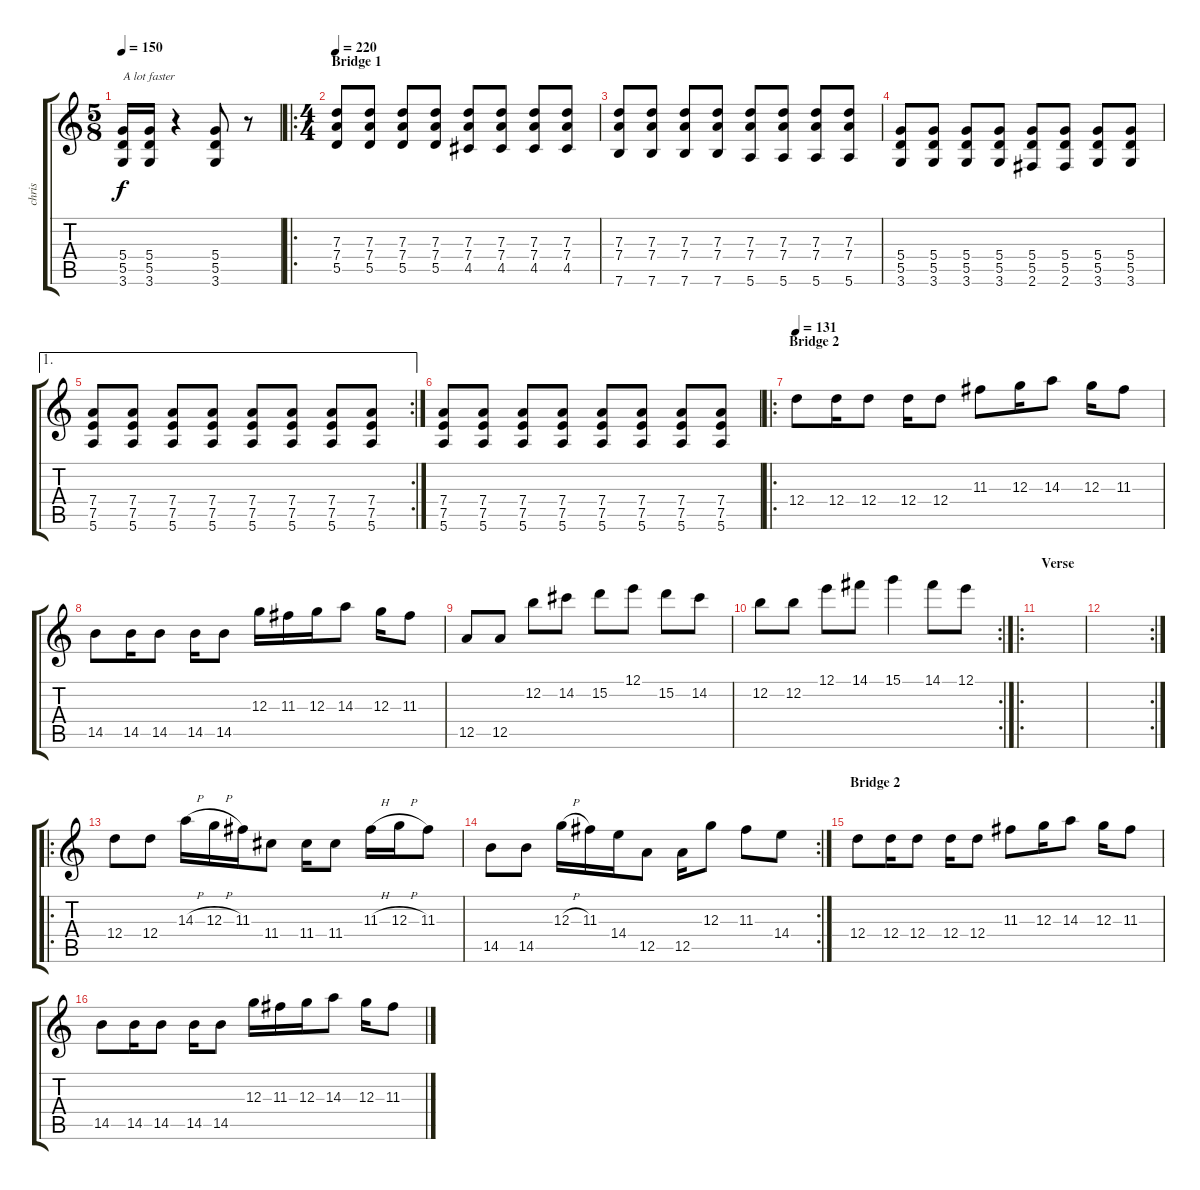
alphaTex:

\track ("chris" "chris") {instrument distortionguitar}
\staff {score tabs}
\tuning (E4 B3 G3 D3 A2 E2) {hide}
\ts (5 8)
\tempo 150
\clef g2
\ks c
(5.4 5.5 3.6).16{txt "A lot faster" dy f} (5.4 5.5 3.6).16 r.4 (5.4 5.5 3.6).8 r.8 |
\ro
\ts (4 4)
\section ("" "Bridge 1")
\tempo 220
(7.3 7.4 5.5).8 (7.3 7.4 5.5).8 (7.3 7.4 5.5).8 (7.3 7.4 5.5).8 (7.3 7.4 4.5).8 (7.3 7.4 4.5).8 (7.3 7.4 4.5).8 (7.3 7.4 4.5).8 |
(7.3 7.4 7.6).8 (7.3 7.4 7.6).8 (7.3 7.4 7.6).8 (7.3 7.4 7.6).8 (7.3 7.4 5.6).8 (7.3 7.4 5.6).8 (7.3 7.4 5.6).8 (7.3 7.4 5.6).8 |
(5.4 5.5 3.6).8 (5.4 5.5 3.6).8 (5.4 5.5 3.6).8 (5.4 5.5 3.6).8 (5.4 5.5 2.6).8 (5.4 5.5 2.6).8 (5.4 5.5 3.6).8 (5.4 5.5 3.6).8 |
\ae 1
\rc 2
(7.4 7.5 5.6).8 (7.4 7.5 5.6).8 (7.4 7.5 5.6).8 (7.4 7.5 5.6).8 (7.4 7.5 5.6).8 (7.4 7.5 5.6).8 (7.4 7.5 5.6).8 (7.4 7.5 5.6).8 |
(7.4 7.5 5.6).8 (7.4 7.5 5.6).8 (7.4 7.5 5.6).8 (7.4 7.5 5.6).8 (7.4 7.5 5.6).8 (7.4 7.5 5.6).8 (7.4 7.5 5.6).8 (7.4 7.5 5.6).8 |
\ro
\section ("" "Bridge 2")
\tempo 131
12.4.8 12.4.16 12.4.8 12.4.16 12.4.8 11.3.8 12.3.16 14.3.8 12.3.16 11.3.8 |
14.5.8 14.5.16 14.5.8 14.5.16 14.5.8 12.3.16 11.3.16 12.3.16 14.3.8 12.3.16 11.3.8 |
12.5.8 12.5.8 12.2.8 14.2.8 15.2.8 12.1.8 15.2.8 14.2.8 |
\rc 2
12.2.8 12.2.8 12.1.8 14.1.8 15.1.4 14.1.8 12.1.8 |
\ro
\section ("" "Verse")
|
\rc 2
|
\ro
12.4.8 12.4.8 14.3{h}.16 12.3{h}.16 11.3.16 11.4.8 11.4.16 11.4.8 11.3{h}.16 12.3{h}.16 11.3.8 |
\rc 2
14.5.8 14.5.8 12.3{h}.16 11.3.16 14.4.16 12.5.8 12.5.16 12.3.8 11.3.8 14.4.8 |
\section ("" "Bridge 2")
12.4.8 12.4.16 12.4.8 12.4.16 12.4.8 11.3.8 12.3.16 14.3.8 12.3.16 11.3.8 |
14.5.8 14.5.16 14.5.8 14.5.16 14.5.8 12.3.16 11.3.16 12.3.16 14.3.8 12.3.16 11.3.8
